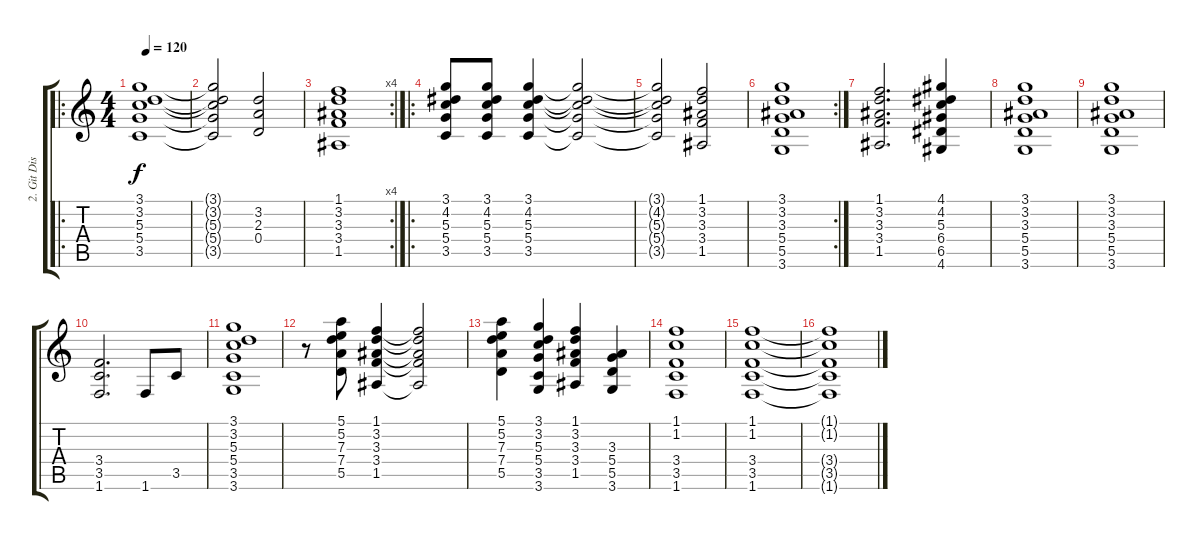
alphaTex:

\track ("2. Git Dist" "2. Git Dis") {instrument distortionguitar}
\staff {score tabs}
\tuning (E4 B3 G3 D3 A2 E2) {hide}
\ro
\ts (4 4)
\tempo 120
\clef g2
\ks c
(3.1 3.2 5.3 5.4 3.5).1{dy f instrument distortionguitar} |
(3.1{t} 3.2{t} 5.3{t} 5.4{t} 3.5{t}).2 (3.2 2.3 0.4).2 |
\rc 4
(1.1 3.2 3.3 3.4 1.5).1 |
\ro
(3.1 4.2 5.3 5.4 3.5).8 (3.1 4.2 5.3 5.4 3.5).8 (3.1 4.2 5.3 5.4 3.5).4 (3.1{t} 4.2{t} 5.3{t} 5.4{t} 3.5{t}).2 |
(3.1{t} 4.2{t} 5.3{t} 5.4{t} 3.5{t}).2 (1.1 3.2 3.3 3.4 1.5).2 |
\rc 2
(3.1 3.2 3.3 5.4 5.5 3.6).1 |
(1.1 3.2 3.3 3.4 1.5).2{d} (4.1 4.2 5.3 6.4 6.5 4.6).4 |
(3.1 3.2 3.3 5.4 5.5 3.6).1 |
(3.1 3.2 3.3 5.4 5.5 3.6).1 |
(3.4 3.5 1.6).2{d} 1.6.8 3.5.8 |
(3.1 3.2 5.3 5.4 3.5 3.6).1 |
r.8 (5.1 5.2 7.3 7.4 5.5).8 (1.1 3.2 3.3 3.4 1.5).4 (1.1{t} 3.2{t} 3.3{t} 3.4{t} 1.5{t}).2 |
(5.1 5.2 7.3 7.4 5.5).4 (3.1 3.2 5.3 5.4 3.5 3.6).4 (1.1 3.2 3.3 3.4 1.5).4 (3.3 5.4 5.5 3.6).4 |
(1.1 1.2 3.4 3.5 1.6).1 |
(1.1 1.2 3.4 3.5 1.6).1 |
(1.1{t} 1.2{t} 3.4{t} 3.5{t} 1.6{t}).1
